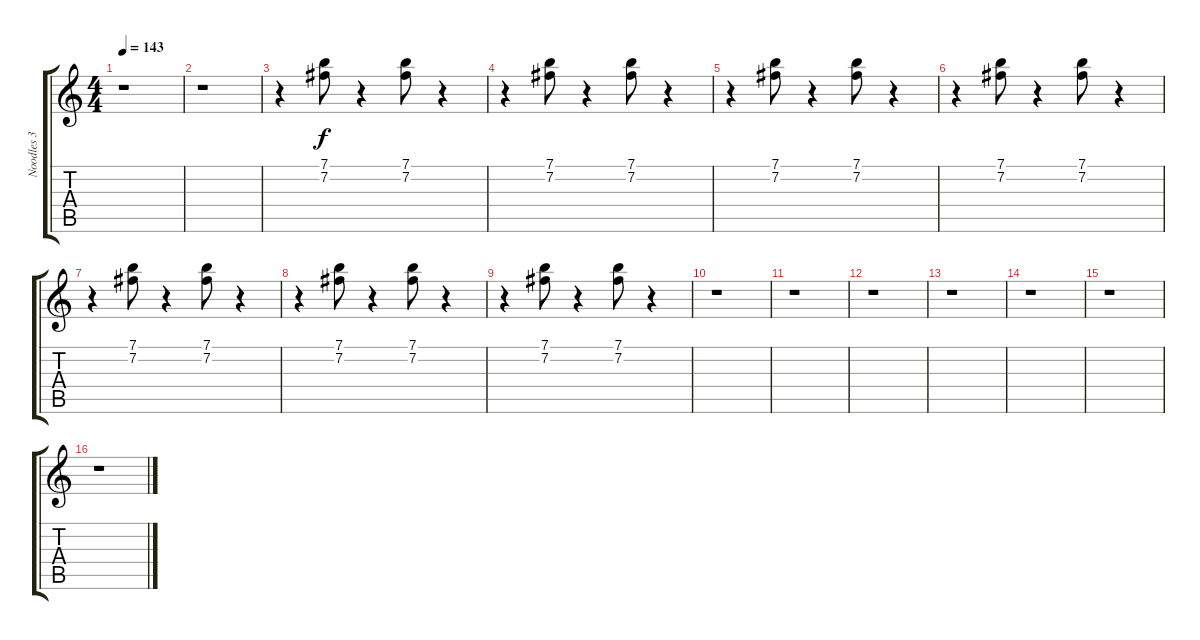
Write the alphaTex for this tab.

\track ("Noodles 3" "Noodles 3") {instrument distortionguitar}
\staff {score tabs}
\tuning (E4 B3 G3 D3 A2 E2) {hide}
\ts (4 4)
\tempo 143
\clef g2
\ks c
r.1{dy f} |
r.1 |
r.4 (7.1 7.2).8 r.4 (7.1 7.2).8 r.4 |
r.4 (7.1 7.2).8 r.4 (7.1 7.2).8 r.4 |
r.4 (7.1 7.2).8 r.4 (7.1 7.2).8 r.4 |
r.4 (7.1 7.2).8 r.4 (7.1 7.2).8 r.4 |
r.4 (7.1 7.2).8 r.4 (7.1 7.2).8 r.4 |
r.4 (7.1 7.2).8 r.4 (7.1 7.2).8 r.4 |
r.4 (7.1 7.2).8 r.4 (7.1 7.2).8 r.4 |
r.1 |
r.1 |
r.1 |
r.1 |
r.1 |
r.1 |
r.1
